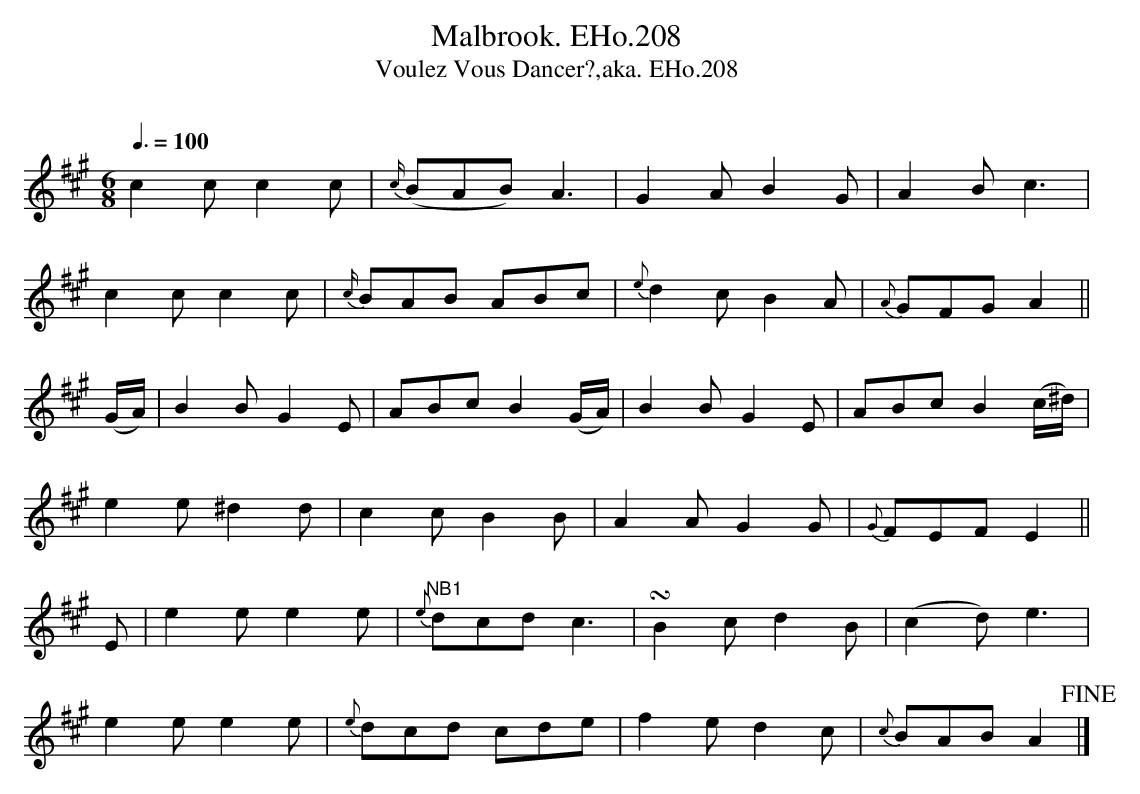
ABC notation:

X:1
T:Malbrook. EHo.208
T:Voulez Vous Dancer?,aka. EHo.208
M:6/8
L:1/8
Q:3/8=100
O:
K:A
c2cc2c | {c/}(BAB) A3 | G2A B2G | A2B c3 |
c2c c2c | {c/}BAB ABc | {e}d2c B2A | {A}GFG A2 ||
(G/A/) | B2B G2E | ABc B2(G/A/) | B2B G2E | ABc B2 (c/^d/) |
e2e ^d2d | c2c B2B | A2A G2G |{G}FEF E2 ||
E | e2e e2e | "NB1"{e}dcdc3  | !turn!B2c d2B | (c2d)e3  |
e2e e2e | {e}dcd cde | f2e d2c | {c}BAB A2!fine!|]
